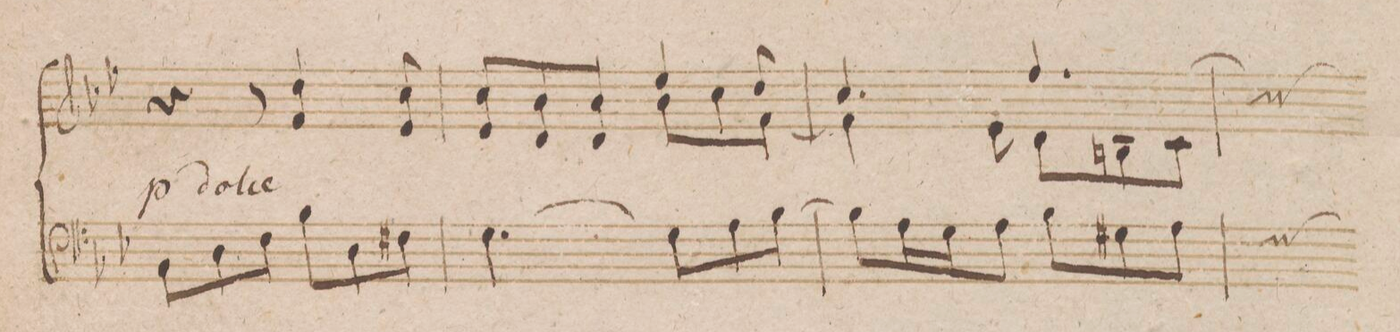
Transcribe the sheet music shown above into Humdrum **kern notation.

**kern
*I"Organo.
*clefF4
*k[b-e-]
*M6/8
8BB-\L
8D\
8F\J
8B-\L
8D\
8F#X\J
=16
[4.G\
8G\L]
8A\
[8B-\J
=17
8B-\L]
16A\L
16G\J
8A\J
8B-\L
8G#X\
8A\J
*custos:G
=18
*-
